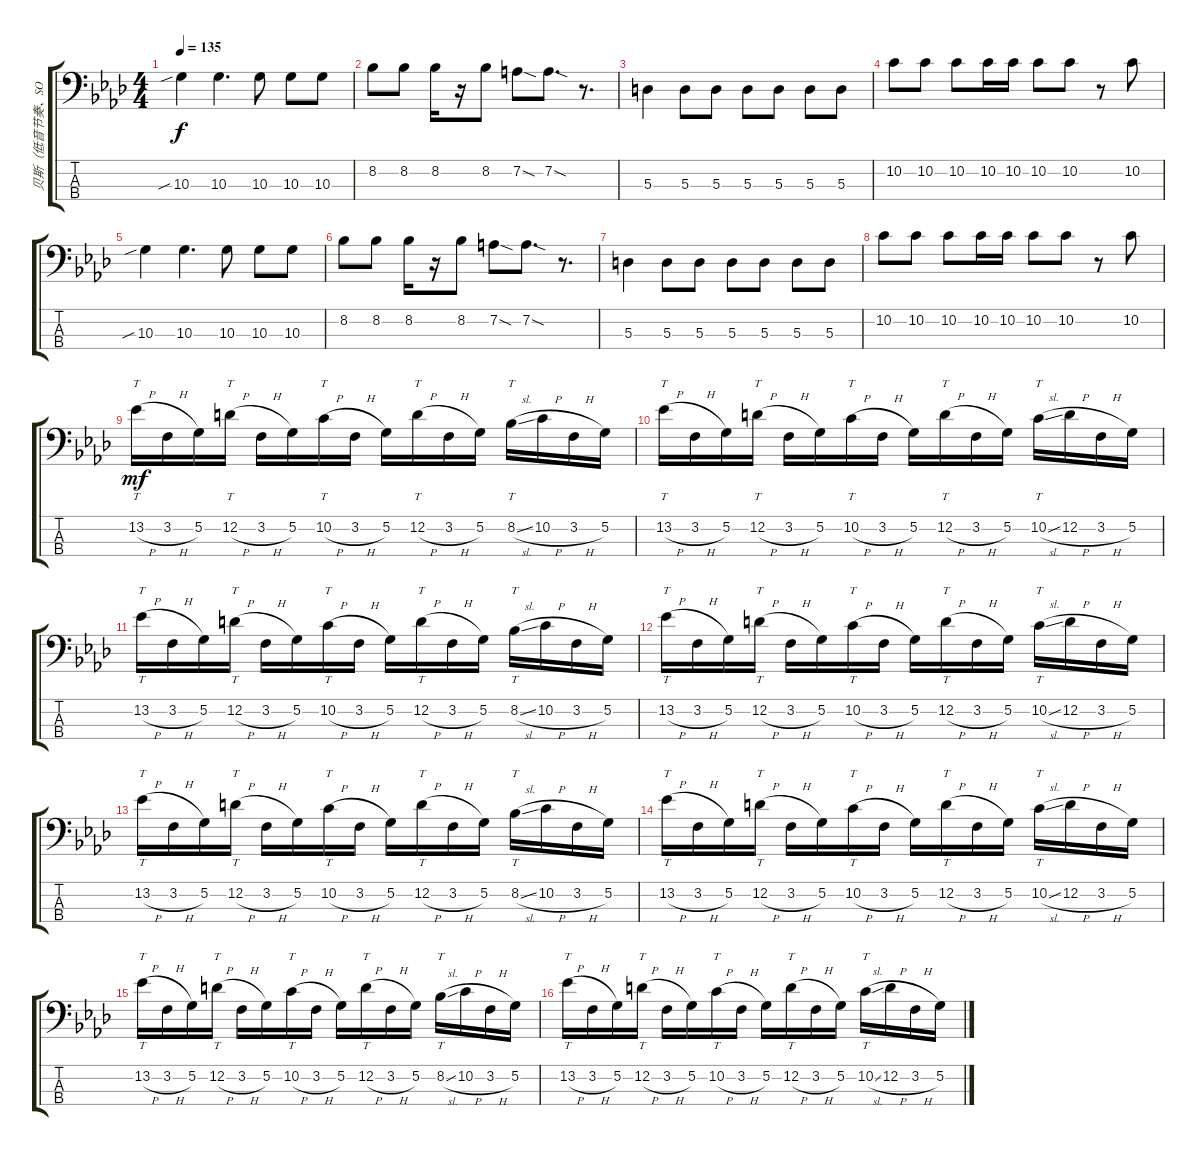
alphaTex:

\track ("贝斯（低音节奏、SOLO）" "贝斯（低音节奏、SO") {instrument electricbassfinger}
\staff {score tabs}
\tuning (G2 D2 A1 E1) {hide}
\ts (4 4)
\tempo 135
\clef f4
\ks ab
10.3{sib}.4{dy f} 10.3.4{d} 10.3.8 10.3.8 10.3.8 |
8.2.8 8.2.8 8.2.16 r.16 8.2.8 7.2{sod}.8 7.2{sod}.8{d} r.8{d} |
5.3.4 5.3.8 5.3.8 5.3.8 5.3.8 5.3.8 5.3.8 |
10.2.8 10.2.8 10.2.8 10.2.16 10.2.16 10.2.8 10.2.8 r.8 10.2.8 |
10.3{sib}.4 10.3.4{d} 10.3.8 10.3.8 10.3.8 |
8.2.8 8.2.8 8.2.16 r.16 8.2.8 7.2{sod}.8 7.2{sod}.8{d} r.8{d} |
5.3.4 5.3.8 5.3.8 5.3.8 5.3.8 5.3.8 5.3.8 |
10.2.8 10.2.8 10.2.8 10.2.16 10.2.16 10.2.8 10.2.8 r.8 10.2.8 |
13.2{h}.16{tt dy mf} 3.2{h}.16 5.2.16 12.2{h}.16{tt} 3.2{h}.16 5.2.16 10.2{h}.16{tt} 3.2{h}.16 5.2.16 12.2{h}.16{tt} 3.2{h}.16 5.2.16 8.2{sl}.16{tt} 10.2{h}.16 3.2{h}.16 5.2.16 |
13.2{h}.16{tt} 3.2{h}.16 5.2.16 12.2{h}.16{tt} 3.2{h}.16 5.2.16 10.2{h}.16{tt} 3.2{h}.16 5.2.16 12.2{h}.16{tt} 3.2{h}.16 5.2.16 10.2{sl}.16{tt} 12.2{h}.16 3.2{h}.16 5.2.16 |
13.2{h}.16{tt} 3.2{h}.16 5.2.16 12.2{h}.16{tt} 3.2{h}.16 5.2.16 10.2{h}.16{tt} 3.2{h}.16 5.2.16 12.2{h}.16{tt} 3.2{h}.16 5.2.16 8.2{sl}.16{tt} 10.2{h}.16 3.2{h}.16 5.2.16 |
13.2{h}.16{tt} 3.2{h}.16 5.2.16 12.2{h}.16{tt} 3.2{h}.16 5.2.16 10.2{h}.16{tt} 3.2{h}.16 5.2.16 12.2{h}.16{tt} 3.2{h}.16 5.2.16 10.2{sl}.16{tt} 12.2{h}.16 3.2{h}.16 5.2.16 |
13.2{h}.16{tt} 3.2{h}.16 5.2.16 12.2{h}.16{tt} 3.2{h}.16 5.2.16 10.2{h}.16{tt} 3.2{h}.16 5.2.16 12.2{h}.16{tt} 3.2{h}.16 5.2.16 8.2{sl}.16{tt} 10.2{h}.16 3.2{h}.16 5.2.16 |
13.2{h}.16{tt} 3.2{h}.16 5.2.16 12.2{h}.16{tt} 3.2{h}.16 5.2.16 10.2{h}.16{tt} 3.2{h}.16 5.2.16 12.2{h}.16{tt} 3.2{h}.16 5.2.16 10.2{sl}.16{tt} 12.2{h}.16 3.2{h}.16 5.2.16 |
13.2{h}.16{tt} 3.2{h}.16 5.2.16 12.2{h}.16{tt} 3.2{h}.16 5.2.16 10.2{h}.16{tt} 3.2{h}.16 5.2.16 12.2{h}.16{tt} 3.2{h}.16 5.2.16 8.2{sl}.16{tt} 10.2{h}.16 3.2{h}.16 5.2.16 |
13.2{h}.16{tt} 3.2{h}.16 5.2.16 12.2{h}.16{tt} 3.2{h}.16 5.2.16 10.2{h}.16{tt} 3.2{h}.16 5.2.16 12.2{h}.16{tt} 3.2{h}.16 5.2.16 10.2{sl}.16{tt} 12.2{h}.16 3.2{h}.16 5.2.16
